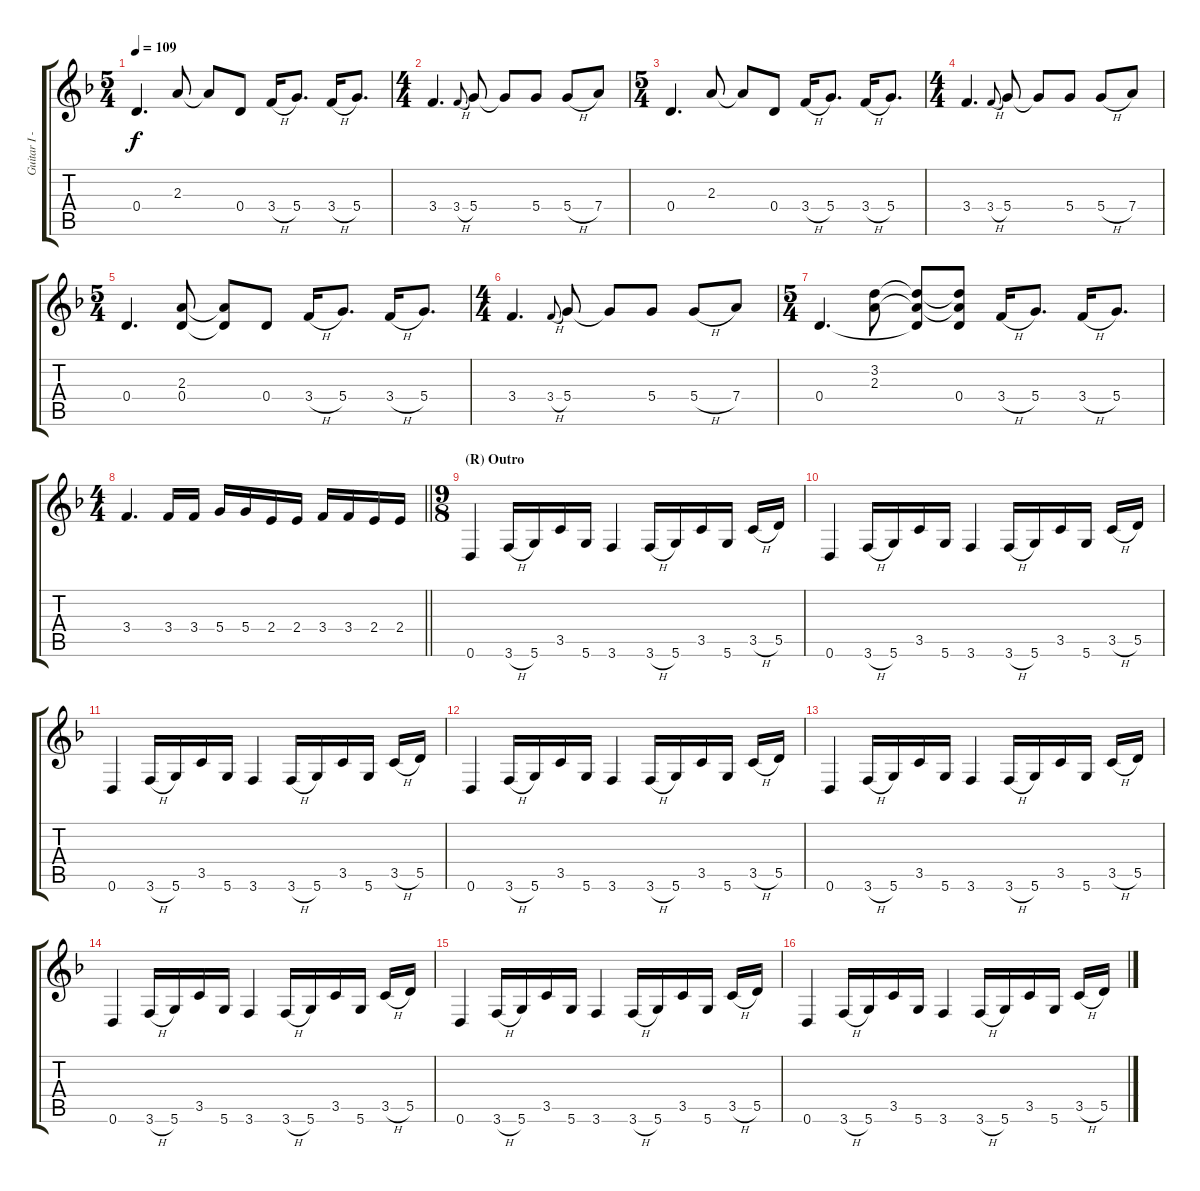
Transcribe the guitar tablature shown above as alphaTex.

\track ("Guitar I - Adam" "Guitar I -") {instrument distortionguitar}
\staff {score tabs}
\tuning (E4 B3 G3 D3 A2 D2) {hide}
\ts (5 4)
\tempo 109
\clef g2
\ks dminor
0.4.4{d dy f} 2.3.8 2.3{t}.8 0.4.8 3.4{h}.16 5.4.8{d} 3.4{h}.16 5.4.8{d} |
\ts (4 4)
3.4.4{d} 3.4{h}.8{gr onbeat} 5.4.8 5.4{t}.8 5.4.8 5.4{h}.8 7.4.8 |
\ts (5 4)
0.4.4{d} 2.3.8{beam split} 2.3{t}.8 0.4.8 3.4{h}.16 5.4.8{d} 3.4{h}.16 5.4.8{d} |
\ts (4 4)
3.4.4{d} 3.4{h}.8{gr onbeat} 5.4.8{beam split} 5.4{t}.8 5.4.8 5.4{h}.8 7.4.8 |
\ts (5 4)
0.4.4{d} (2.3 0.4).8{beam split} (2.3{t} 0.4{t}).8 0.4.8 3.4{h}.16 5.4.8{d} 3.4{h}.16 5.4.8{d} |
\ts (4 4)
3.4.4{d} 3.4{h}.8{gr onbeat} 5.4.8{beam split} 5.4{t}.8 5.4.8 5.4{h}.8 7.4.8 |
\ts (5 4)
0.4.4{d} (3.2 2.3).8 (3.2{t} 2.3{t} 0.4{t}).8 (3.2{t} 2.3{t} 0.4).8 3.4{h}.16 5.4.8{d} 3.4{h}.16 5.4.8{d} |
\ts (4 4)
\barLineRight lightlight
3.4.4{d} 3.4.16 3.4.16 5.4.16 5.4.16 2.4.16 2.4.16 3.4.16 3.4.16 2.4.16 2.4.16 |
\ts (9 8)
\section ("" "(R) Outro")
0.6.4 3.6{h}.16 5.6.16{beam merge} 3.5.16 5.6.16 3.6.4 3.6{h}.16 5.6.16 3.5.16 5.6.16{beam split} 3.5{h}.16 5.5.16 |
0.6.4 3.6{h}.16 5.6.16{beam merge} 3.5.16 5.6.16 3.6.4 3.6{h}.16 5.6.16 3.5.16 5.6.16{beam split} 3.5{h}.16 5.5.16 |
0.6.4 3.6{h}.16 5.6.16{beam merge} 3.5.16 5.6.16 3.6.4 3.6{h}.16 5.6.16 3.5.16 5.6.16{beam split} 3.5{h}.16 5.5.16 |
0.6.4 3.6{h}.16 5.6.16{beam merge} 3.5.16 5.6.16 3.6.4 3.6{h}.16 5.6.16 3.5.16 5.6.16{beam split} 3.5{h}.16 5.5.16 |
0.6.4 3.6{h}.16 5.6.16{beam merge} 3.5.16 5.6.16 3.6.4 3.6{h}.16 5.6.16 3.5.16 5.6.16{beam split} 3.5{h}.16 5.5.16 |
0.6.4 3.6{h}.16 5.6.16{beam merge} 3.5.16 5.6.16 3.6.4 3.6{h}.16 5.6.16 3.5.16 5.6.16{beam split} 3.5{h}.16 5.5.16 |
0.6.4 3.6{h}.16 5.6.16{beam merge} 3.5.16 5.6.16 3.6.4 3.6{h}.16 5.6.16 3.5.16 5.6.16{beam split} 3.5{h}.16 5.5.16 |
0.6.4 3.6{h}.16 5.6.16{beam merge} 3.5.16 5.6.16 3.6.4 3.6{h}.16 5.6.16 3.5.16 5.6.16{beam split} 3.5{h}.16 5.5.16
